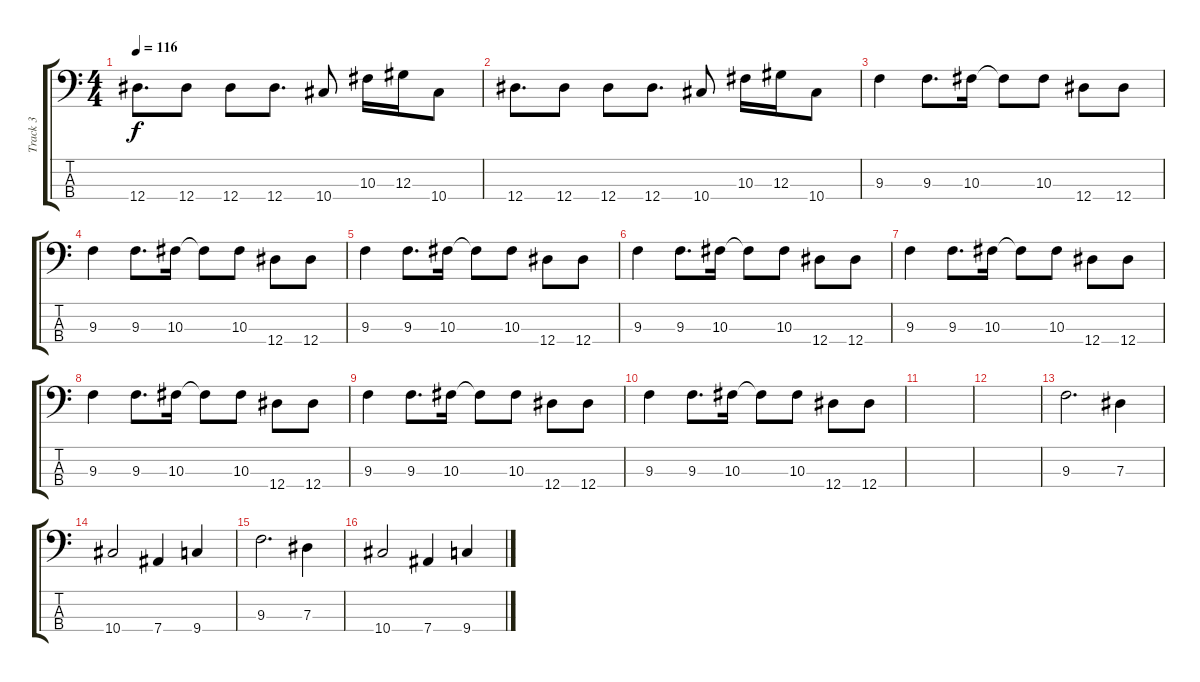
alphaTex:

\track ("Track 3" "Track 3") {instrument electricbassfinger}
\staff {score tabs}
\tuning (Gb2 Db2 Ab1 Eb1) {hide}
\ts (4 4)
\tempo 116
\clef f4
\ks c
12.4.8{d dy f} 12.4.8 12.4.8 12.4.8{d} 10.4.8 10.3.16 12.3.16 10.4.8 |
12.4.8{d} 12.4.8 12.4.8 12.4.8{d} 10.4.8 10.3.16 12.3.16 10.4.8 |
9.3.4 9.3.8{d} 10.3.16 10.3{t}.8 10.3.8 12.4.8 12.4.8 |
9.3.4 9.3.8{d} 10.3.16 10.3{t}.8 10.3.8 12.4.8 12.4.8 |
9.3.4 9.3.8{d} 10.3.16 10.3{t}.8 10.3.8 12.4.8 12.4.8 |
9.3.4 9.3.8{d} 10.3.16 10.3{t}.8 10.3.8 12.4.8 12.4.8 |
9.3.4 9.3.8{d} 10.3.16 10.3{t}.8 10.3.8 12.4.8 12.4.8 |
9.3.4 9.3.8{d} 10.3.16 10.3{t}.8 10.3.8 12.4.8 12.4.8 |
9.3.4 9.3.8{d} 10.3.16 10.3{t}.8 10.3.8 12.4.8 12.4.8 |
9.3.4 9.3.8{d} 10.3.16 10.3{t}.8 10.3.8 12.4.8 12.4.8 |
|
|
9.3.2{d} 7.3.4 |
10.4.2 7.4.4 9.4.4 |
9.3.2{d} 7.3.4 |
10.4.2 7.4.4 9.4.4
